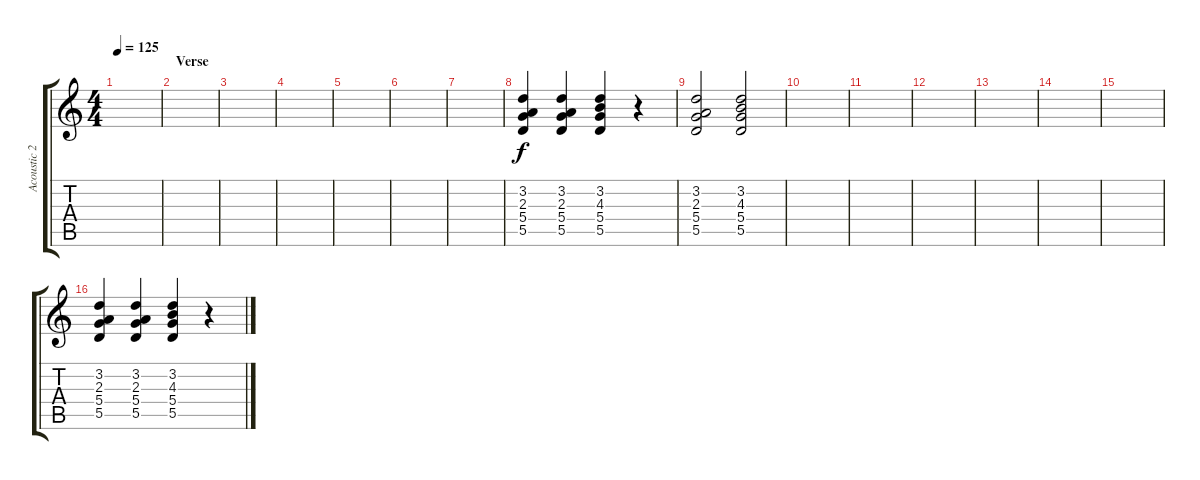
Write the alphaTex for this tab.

\track ("Acoustic 2" "Acoustic 2") {instrument acousticguitarsteel}
\staff {score tabs}
\tuning (E4 B3 G3 D3 A2 E2) {hide}
\ts (4 4)
\tempo 125
\clef g2
\ks c
|
\section ("" "Verse")
|
|
|
|
|
|
(3.2 2.3 5.4 5.5).4 (3.2 2.3 5.4 5.5).4 (3.2 4.3 5.4 5.5).4 r.4 |
(3.2 2.3 5.4 5.5).2 (3.2 4.3 5.4 5.5).2 |
|
|
|
|
|
|
(3.2 2.3 5.4 5.5).4 (3.2 2.3 5.4 5.5).4 (3.2 4.3 5.4 5.5).4 r.4
